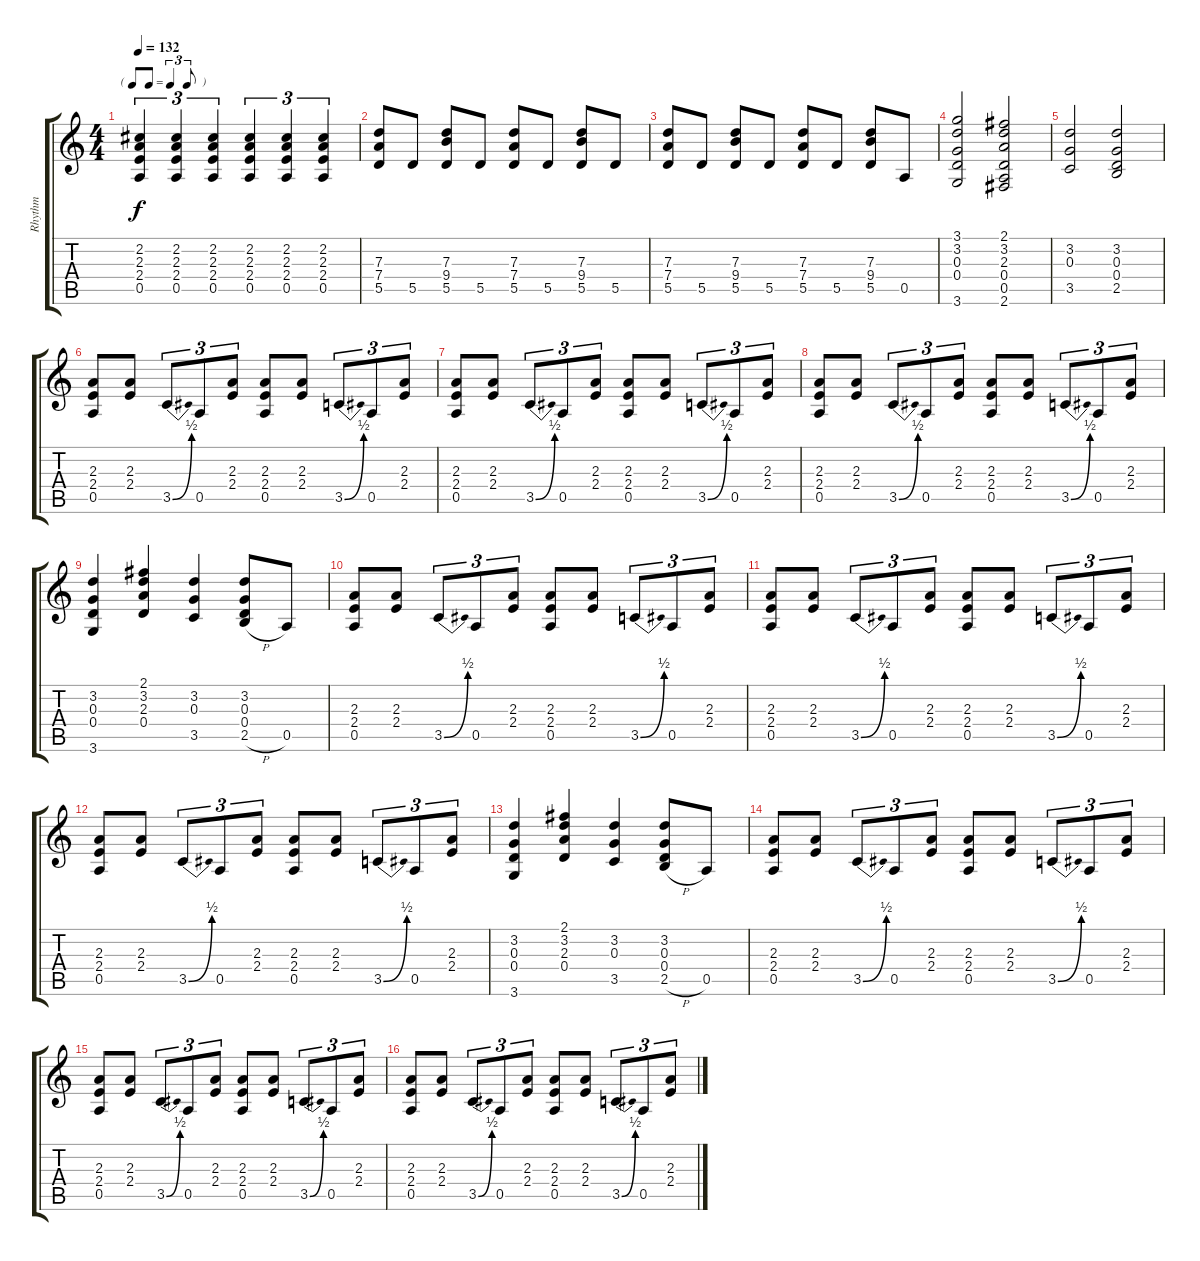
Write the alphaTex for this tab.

\track ("Rhythm" "Rhythm") {instrument overdrivenguitar}
\staff {score tabs}
\tuning (E4 B3 G3 D3 A2 E2) {hide}
\ts (4 4)
\tf triplet8th
\tempo 132
\clef g2
\ks c
(2.2 2.3 2.4 0.5).4{tu (3 2) dy f} (2.2 2.3 2.4 0.5).4{tu (3 2)} (2.2 2.3 2.4 0.5).4{tu (3 2)} (2.2 2.3 2.4 0.5).4{tu (3 2)} (2.2 2.3 2.4 0.5).4{tu (3 2)} (2.2 2.3 2.4 0.5).4{tu (3 2)} |
(7.3 7.4 5.5).8 5.5.8 (7.3 9.4 5.5).8 5.5.8 (7.3 7.4 5.5).8 5.5.8 (7.3 9.4 5.5).8 5.5.8 |
(7.3 7.4 5.5).8 5.5.8 (7.3 9.4 5.5).8 5.5.8 (7.3 7.4 5.5).8 5.5.8 (7.3 9.4 5.5).8 0.5.8 |
(3.1 3.2 0.3 0.4 3.6).2 (2.1 3.2 2.3 0.4 0.5 2.6).2 |
(3.2 0.3 3.5).2 (3.2 0.3 0.4 2.5).2 |
(2.3 2.4 0.5).8 (2.3 2.4).8 3.5{be (bend 0 0 60 2)}.8{tu (3 2)} 0.5.8{tu (3 2)} (2.3 2.4).8{tu (3 2)} (2.3 2.4 0.5).8 (2.3 2.4).8 3.5{be (bend 0 0 60 2)}.8{tu (3 2)} 0.5.8{tu (3 2)} (2.3 2.4).8{tu (3 2)} |
(2.3 2.4 0.5).8 (2.3 2.4).8 3.5{be (bend 0 0 60 2)}.8{tu (3 2)} 0.5.8{tu (3 2)} (2.3 2.4).8{tu (3 2)} (2.3 2.4 0.5).8 (2.3 2.4).8 3.5{be (bend 0 0 60 2)}.8{tu (3 2)} 0.5.8{tu (3 2)} (2.3 2.4).8{tu (3 2)} |
(2.3 2.4 0.5).8 (2.3 2.4).8 3.5{be (bend 0 0 60 2)}.8{tu (3 2)} 0.5.8{tu (3 2)} (2.3 2.4).8{tu (3 2)} (2.3 2.4 0.5).8 (2.3 2.4).8 3.5{be (bend 0 0 60 2)}.8{tu (3 2)} 0.5.8{tu (3 2)} (2.3 2.4).8{tu (3 2)} |
(3.2 0.3 0.4 3.6).4 (2.1 3.2 2.3 0.4).4 (3.2 0.3 3.5).4 (3.2 0.3 0.4 2.5{h}).8 0.5.8 |
(2.3 2.4 0.5).8 (2.3 2.4).8 3.5{be (bend 0 0 60 2)}.8{tu (3 2)} 0.5.8{tu (3 2)} (2.3 2.4).8{tu (3 2)} (2.3 2.4 0.5).8 (2.3 2.4).8 3.5{be (bend 0 0 60 2)}.8{tu (3 2)} 0.5.8{tu (3 2)} (2.3 2.4).8{tu (3 2)} |
(2.3 2.4 0.5).8 (2.3 2.4).8 3.5{be (bend 0 0 60 2)}.8{tu (3 2)} 0.5.8{tu (3 2)} (2.3 2.4).8{tu (3 2)} (2.3 2.4 0.5).8 (2.3 2.4).8 3.5{be (bend 0 0 60 2)}.8{tu (3 2)} 0.5.8{tu (3 2)} (2.3 2.4).8{tu (3 2)} |
(2.3 2.4 0.5).8 (2.3 2.4).8 3.5{be (bend 0 0 60 2)}.8{tu (3 2)} 0.5.8{tu (3 2)} (2.3 2.4).8{tu (3 2)} (2.3 2.4 0.5).8 (2.3 2.4).8 3.5{be (bend 0 0 60 2)}.8{tu (3 2)} 0.5.8{tu (3 2)} (2.3 2.4).8{tu (3 2)} |
(3.2 0.3 0.4 3.6).4 (2.1 3.2 2.3 0.4).4 (3.2 0.3 3.5).4 (3.2 0.3 0.4 2.5{h}).8 0.5.8 |
(2.3 2.4 0.5).8 (2.3 2.4).8 3.5{be (bend 0 0 60 2)}.8{tu (3 2)} 0.5.8{tu (3 2)} (2.3 2.4).8{tu (3 2)} (2.3 2.4 0.5).8 (2.3 2.4).8 3.5{be (bend 0 0 60 2)}.8{tu (3 2)} 0.5.8{tu (3 2)} (2.3 2.4).8{tu (3 2)} |
(2.3 2.4 0.5).8 (2.3 2.4).8 3.5{be (bend 0 0 60 2)}.8{tu (3 2)} 0.5.8{tu (3 2)} (2.3 2.4).8{tu (3 2)} (2.3 2.4 0.5).8 (2.3 2.4).8 3.5{be (bend 0 0 60 2)}.8{tu (3 2)} 0.5.8{tu (3 2)} (2.3 2.4).8{tu (3 2)} |
(2.3 2.4 0.5).8 (2.3 2.4).8 3.5{be (bend 0 0 60 2)}.8{tu (3 2)} 0.5.8{tu (3 2)} (2.3 2.4).8{tu (3 2)} (2.3 2.4 0.5).8 (2.3 2.4).8 3.5{be (bend 0 0 60 2)}.8{tu (3 2)} 0.5.8{tu (3 2)} (2.3 2.4).8{tu (3 2)}
